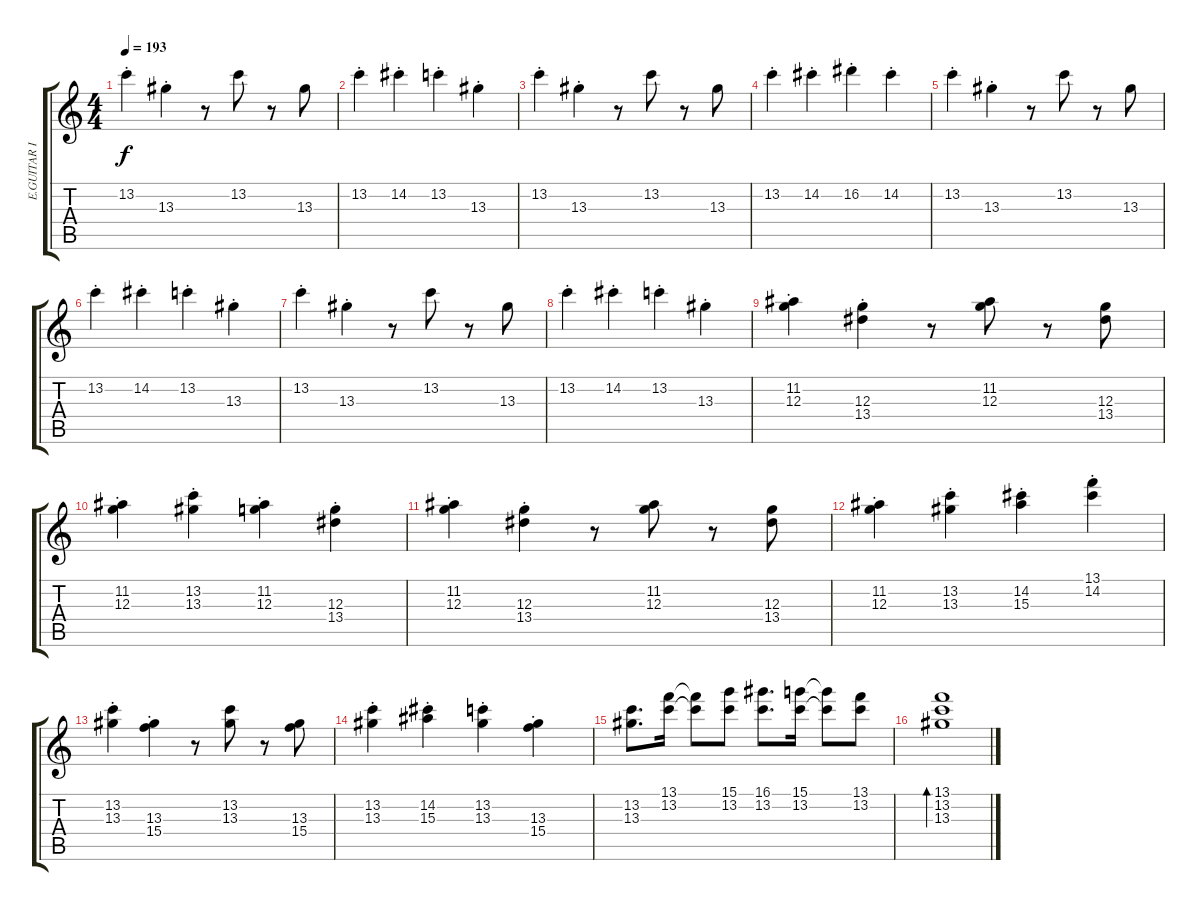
\track ("E.GUITAR I - Taki" "E.GUITAR I") {instrument electricguitarclean}
\staff {score tabs}
\tuning (E4 B3 G3 D3 A2 E2) {hide}
\ts (4 4)
\tempo 193
\clef g2
\ks c
13.2{st}.4{dy f} 13.3{st}.4 r.8 13.2.8 r.8 13.3.8 |
13.2{st}.4 14.2{st}.4 13.2{st}.4 13.3{st}.4 |
13.2{st}.4 13.3{st}.4 r.8 13.2.8 r.8 13.3.8 |
13.2{st}.4 14.2{st}.4 16.2{st}.4 14.2{st}.4 |
13.2{st}.4 13.3{st}.4 r.8 13.2.8 r.8 13.3.8 |
13.2{st}.4 14.2{st}.4 13.2{st}.4 13.3{st}.4 |
13.2{st}.4 13.3{st}.4 r.8 13.2.8 r.8 13.3.8 |
13.2{st}.4 14.2{st}.4 13.2{st}.4 13.3{st}.4 |
(11.2{st} 12.3{st}).4 (12.3{st} 13.4{st}).4 r.8 (11.2 12.3).8 r.8 (12.3 13.4).8 |
(11.2{st} 12.3{st}).4 (13.2{st} 13.3{st}).4 (11.2{st} 12.3{st}).4 (12.3{st} 13.4{st}).4 |
(11.2{st} 12.3{st}).4 (12.3{st} 13.4{st}).4 r.8 (11.2 12.3).8 r.8 (12.3 13.4).8 |
(11.2{st} 12.3{st}).4 (13.2{st} 13.3{st}).4 (14.2{st} 15.3{st}).4 (13.1{st} 14.2{st}).4 |
(13.2{st} 13.3{st}).4 (13.3{st} 15.4{st}).4 r.8 (13.2 13.3).8 r.8 (13.3 15.4).8 |
(13.2{st} 13.3{st}).4 (14.2{st} 15.3{st}).4 (13.2{st} 13.3{st}).4 (13.3{st} 15.4{st}).4 |
(13.2 13.3).8{d} (13.1 13.2).16 (13.1{t} 13.2{t}).8 (15.1 13.2).8 (16.1 13.2).8{d} (15.1 13.2).16 (15.1{t} 13.2{t}).8 (13.1 13.2).8 |
(13.1 13.2 13.3).1{bd 240}
